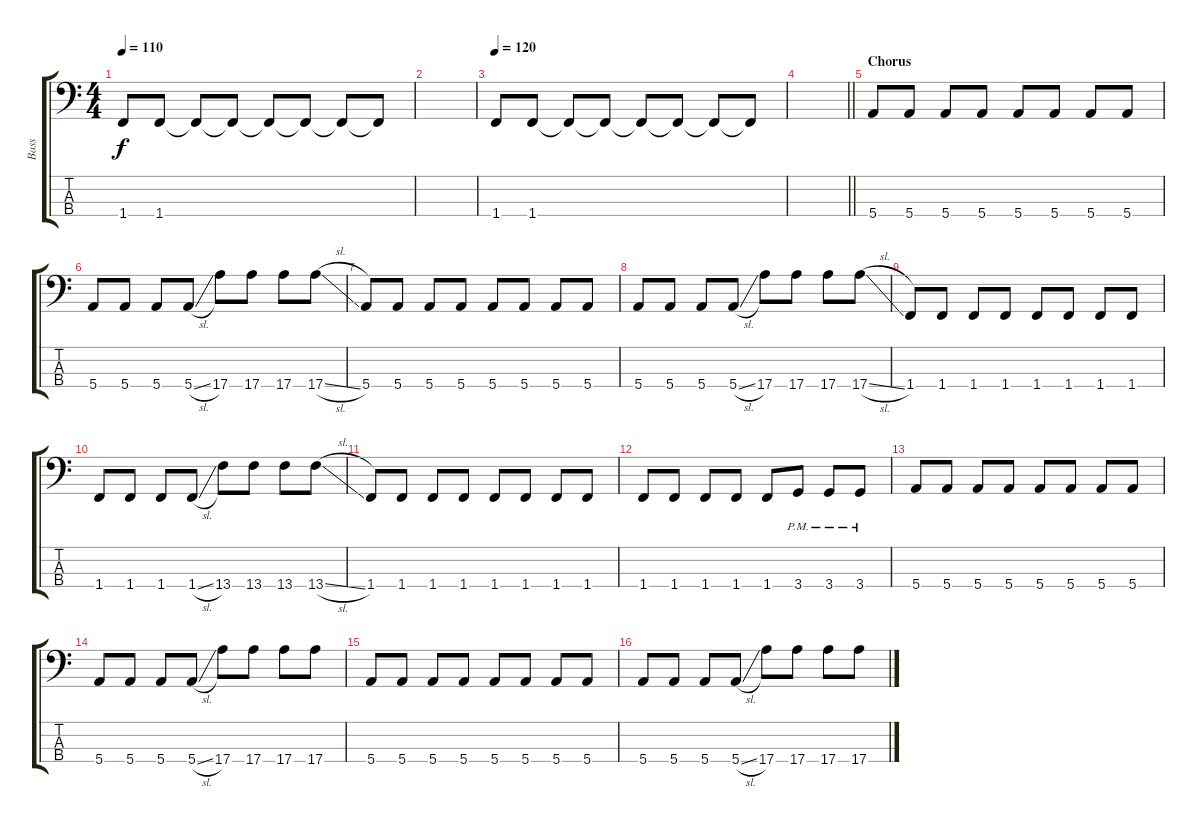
\track ("Bass" "Bass") {instrument electricbassfinger}
\staff {score tabs}
\tuning (G2 D2 A1 E1) {hide}
\ts (4 4)
\tempo 110
\clef f4
\ks c
1.4.8{dy f} 1.4.8 1.4{t}.8 1.4{t}.8 1.4{t}.8 1.4{t}.8 1.4{t}.8 1.4{t}.8 |
|
\tempo 120
1.4.8 1.4.8 1.4{t}.8 1.4{t}.8 1.4{t}.8 1.4{t}.8 1.4{t}.8 1.4{t}.8 |
\barLineRight lightlight
|
\section ("" "Chorus")
5.4.8 5.4.8 5.4.8 5.4.8 5.4.8 5.4.8 5.4.8 5.4.8 |
5.4.8 5.4.8 5.4.8 5.4{sl}.8 17.4.8 17.4.8 17.4.8 17.4{sl}.8 |
5.4.8 5.4.8 5.4.8 5.4.8 5.4.8 5.4.8 5.4.8 5.4.8 |
5.4.8 5.4.8 5.4.8 5.4{sl}.8 17.4.8 17.4.8 17.4.8 17.4{sl}.8 |
1.4.8 1.4.8 1.4.8 1.4.8 1.4.8 1.4.8 1.4.8 1.4.8 |
1.4.8 1.4.8 1.4.8 1.4{sl}.8 13.4.8 13.4.8 13.4.8 13.4{sl}.8 |
1.4.8 1.4.8 1.4.8 1.4.8 1.4.8 1.4.8 1.4.8 1.4.8 |
1.4.8 1.4.8 1.4.8 1.4.8 1.4.8 3.4{pm}.8 3.4{pm}.8 3.4{pm}.8 |
5.4.8 5.4.8 5.4.8 5.4.8 5.4.8 5.4.8 5.4.8 5.4.8 |
5.4.8 5.4.8 5.4.8 5.4{sl}.8 17.4.8 17.4.8 17.4.8 17.4.8 |
5.4.8 5.4.8 5.4.8 5.4.8 5.4.8 5.4.8 5.4.8 5.4.8 |
5.4.8 5.4.8 5.4.8 5.4{sl}.8 17.4.8 17.4.8 17.4.8 17.4.8
